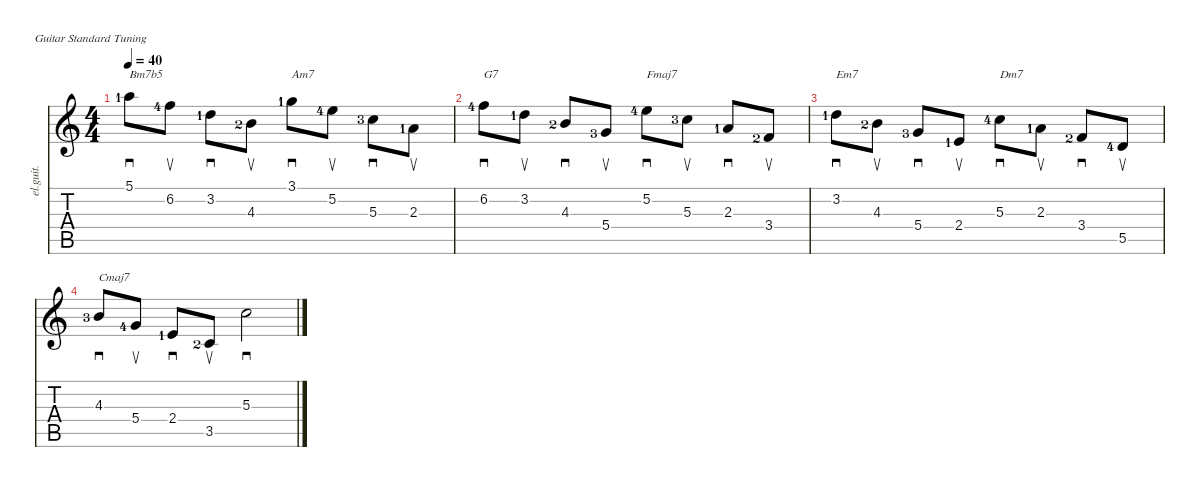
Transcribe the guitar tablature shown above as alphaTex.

\defaultSystemsLayout 4
\hideDynamics
\bracketExtendMode nobrackets
\track ("Clean Guitar" "el.guit.") {instrument electricguitarclean}
\staff {score tabs}
\tuning (E4 B3 G3 D3 A2 E2)
\ts (4 4)
\tempo 40
\clef g2
\ks c
5.1{lf 2}.8{sd txt "Bm7b5" dy mf instrument electricguitarclean beam Down} 6.2{lf 5}.8{su beam Down} 3.2{lf 2}.8{sd beam Down} 4.3{lf 3}.8{su beam Down} 3.1{lf 2}.8{sd txt "Am7" beam Down} 5.2{lf 5}.8{su beam Down} 5.3{lf 4}.8{sd beam Down} 2.3{lf 2}.8{su beam Down} |
6.2{lf 5}.8{sd txt "G7" beam Down} 3.2{lf 2}.8{su beam Down} 4.3{lf 3}.8{sd beam Up} 5.4{lf 4}.8{su beam Up} 5.2{lf 5}.8{sd txt "Fmaj7" beam Down} 5.3{lf 4}.8{su beam Down} 2.3{lf 2}.8{sd beam Up} 3.4{lf 3}.8{su beam Up} |
3.2{lf 2}.8{sd txt "Em7" beam Down} 4.3{lf 3}.8{su beam Down} 5.4{lf 4}.8{sd beam Up} 2.4{lf 2}.8{su beam Up} 5.3{lf 5}.8{sd txt "Dm7" beam Down} 2.3{lf 2}.8{su beam Down} 3.4{lf 3}.8{sd beam Up} 5.5{lf 5}.8{su beam Up} |
4.3{lf 4}.8{sd txt "Cmaj7" beam Up} 5.4{lf 5}.8{su beam Up} 2.4{lf 2}.8{sd beam Up} 3.5{lf 3}.8{su beam Up} 5.3.2{sd beam Down}
